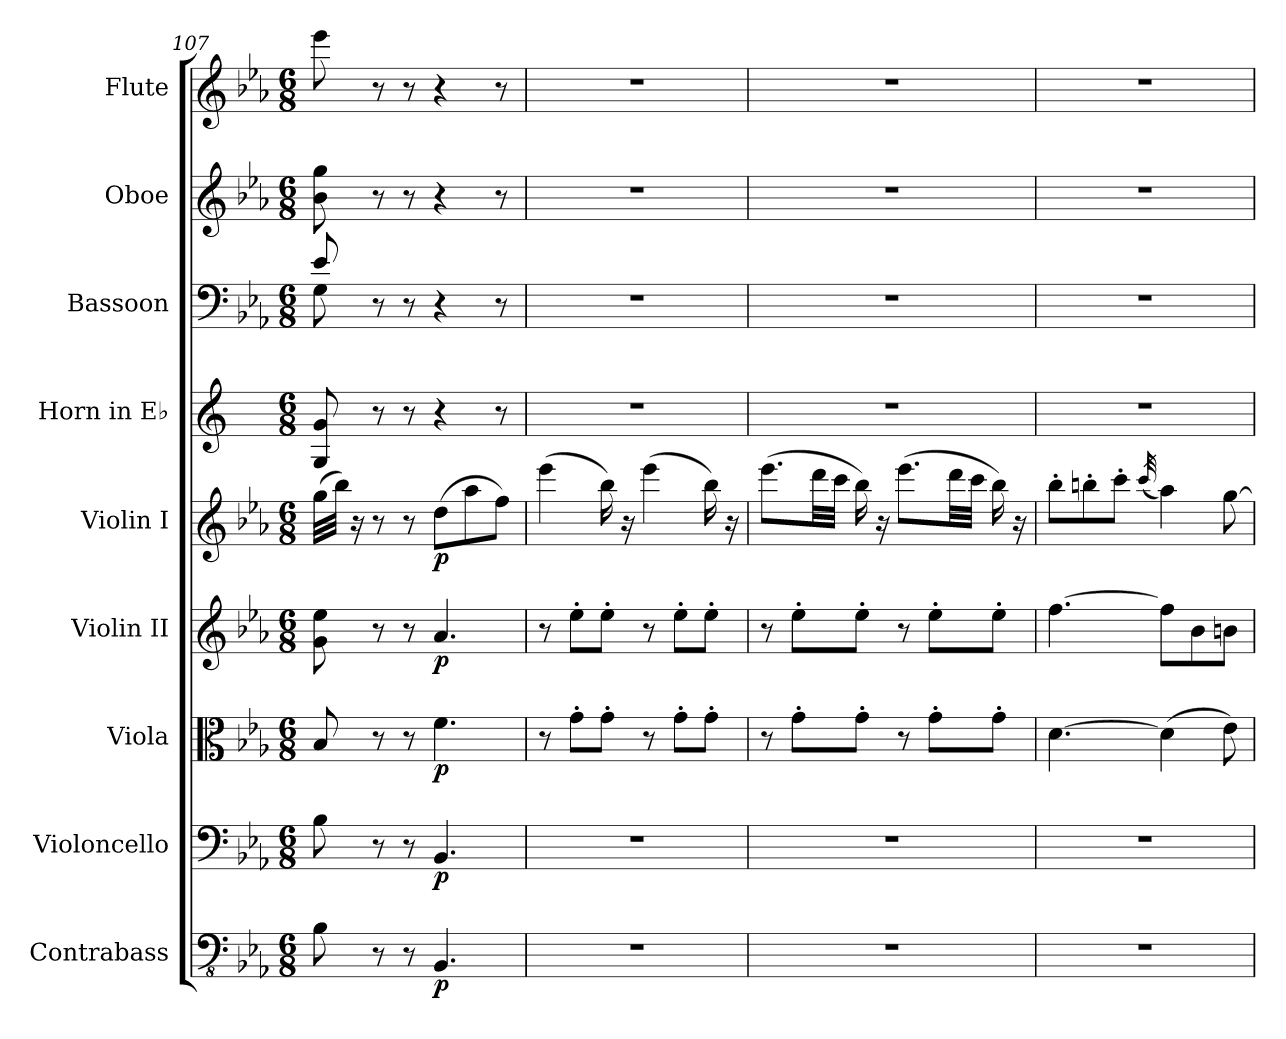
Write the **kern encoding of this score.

**kern	**dynam	**kern	**dynam	**kern	**dynam	**kern	**dynam	**kern	**dynam	**kern	**kern	**kern	**kern
*part9	*part9	*part8	*part8	*part7	*part7	*part6	*part6	*part5	*part5	*part4	*part3	*part2	*part1
*staff9	*staff9	*staff8	*staff8	*staff7	*staff7	*staff6	*staff6	*staff5	*staff5	*staff4	*staff3	*staff2	*staff1
*I"Contrabass	*	*I"Violoncello	*	*I"Viola	*	*I"Violin II	*	*I"Violin I	*	*I"Horn in E♭	*I"Bassoon	*I"Oboe	*I"Flute
*	*	*	*	*	*	*	*	*	*	*I'Hn	*I'Bsn	*I'Ob	*I'Fl
*clefFv4	*	*clefF4	*	*clefC3	*	*clefG2	*	*clefG2	*	*clefG2	*clefF4	*clefG2	*clefG2
*	*	*	*	*	*	*	*	*	*	*ITrd5c9	*	*	*
*k[b-e-a-]	*	*k[b-e-a-]	*	*k[b-e-a-]	*	*k[b-e-a-]	*	*k[b-e-a-]	*	*k[b-e-a-]	*k[b-e-a-]	*k[b-e-a-]	*k[b-e-a-]
*M6/8	*	*M6/8	*	*M6/8	*	*M6/8	*	*M6/8	*	*M6/8	*M6/8	*M6/8	*M6/8
=107	=107	=107	=107	=107	=107	=107	=107	=107	=107	=107	=107	=107	=107
*	*	*	*	*	*	*	*	*	*	*	*^	*	*
8BB-\	.	8B-\	.	8B-/	.	8g\ 8ee-\	.	(>32gg\LLL	.	8BB-/ 8B-/	8e-/	8G\	8b-\ 8gg\	8eee-\
.	.	.	.	.	.	.	.	32bb-\JJJ)	.	.	.	.	.	.
.	.	.	.	.	.	.	.	16r	.	.	.	.	.	.
8r	.	8r	.	8r	.	8r	.	8r	.	8r	8r	8rAyy	8r	8r
8r	.	8r	.	8r	.	8r	.	8r	.	8r	8r	8rAyy	8r	8r
!	!LO:DY:b	!	!LO:DY:b	!	!LO:DY:b	!	!LO:DY:b	!	!LO:DY:b	!	!	!	!	!
4.BBB-/	p	4.BB-/	p	4.f\	p	4.a-/	p	(>8dd\L	p	4r	4r	4rAyy	4r	4r
.	.	.	.	.	.	.	.	8aa-\	.	.	.	.	.	.
.	.	.	.	.	.	.	.	8ff\J)	.	8r	8r	8rAyy	8r	8r
*	*	*	*	*	*	*	*	*	*	*	*v	*v	*	*
=108	=108	=108	=108	=108	=108	=108	=108	=108	=108	=108	=108	=108	=108
2.r	.	2.r	.	8r	.	8r	.	(>4eee-\	.	2.r	2.r	2.r	2.r
.	.	.	.	8g'\L	.	8ee-'\L	.	.	.	.	.	.	.
.	.	.	.	8g'\J	.	8ee-'\J	.	16bb-\)	.	.	.	.	.
.	.	.	.	.	.	.	.	16r	.	.	.	.	.
.	.	.	.	8r	.	8r	.	(>4eee-\	.	.	.	.	.
.	.	.	.	8g'\L	.	8ee-'\L	.	.	.	.	.	.	.
.	.	.	.	8g'\J	.	8ee-'\J	.	16bb-\)	.	.	.	.	.
.	.	.	.	.	.	.	.	16r	.	.	.	.	.
!!LO:PB:g=z
=109	=109	=109	=109	=109	=109	=109	=109	=109	=109	=109	=109	=109	=109
2.r	.	2.r	.	8r	.	8r	.	(>8.eee-\L	.	2.r	2.r	2.r	2.r
.	.	.	.	8g'\L	.	8ee-'\L	.	.	.	.	.	.	.
.	.	.	.	.	.	.	.	32ddd\LL	.	.	.	.	.
.	.	.	.	.	.	.	.	32ccc\JJJ	.	.	.	.	.
.	.	.	.	8g'\J	.	8ee-'\J	.	16bb-\)	.	.	.	.	.
.	.	.	.	.	.	.	.	16r	.	.	.	.	.
.	.	.	.	8r	.	8r	.	(>8.eee-\L	.	.	.	.	.
.	.	.	.	8g'\L	.	8ee-'\L	.	.	.	.	.	.	.
.	.	.	.	.	.	.	.	32ddd\LL	.	.	.	.	.
.	.	.	.	.	.	.	.	32ccc\JJJ	.	.	.	.	.
.	.	.	.	8g'\J	.	8ee-'\J	.	16bb-\)	.	.	.	.	.
.	.	.	.	.	.	.	.	16r	.	.	.	.	.
=110	=110	=110	=110	=110	=110	=110	=110	=110	=110	=110	=110	=110	=110
2.r	.	2.r	.	[4.d\	.	[4.ff\	.	8bb-'\L	.	2.r	2.r	2.r	2.r
.	.	.	.	.	.	.	.	8bbn'\	.	.	.	.	.
.	.	.	.	.	.	.	.	8ccc'\J	.	.	.	.	.
.	.	.	.	.	.	.	.	(<32qccc/	.	.	.	.	.
.	.	.	.	(>4d\]	.	8ff\L]	.	4aa-\)	.	.	.	.	.
.	.	.	.	.	.	8b-\	.	.	.	.	.	.	.
.	.	.	.	8e-\)	.	8bn\J	.	[8gg\	.	.	.	.	.
=	=	=	=	=	=	=	=	=	=	=	=	=	=
*-	*-	*-	*-	*-	*-	*-	*-	*-	*-	*-	*-	*-	*-
